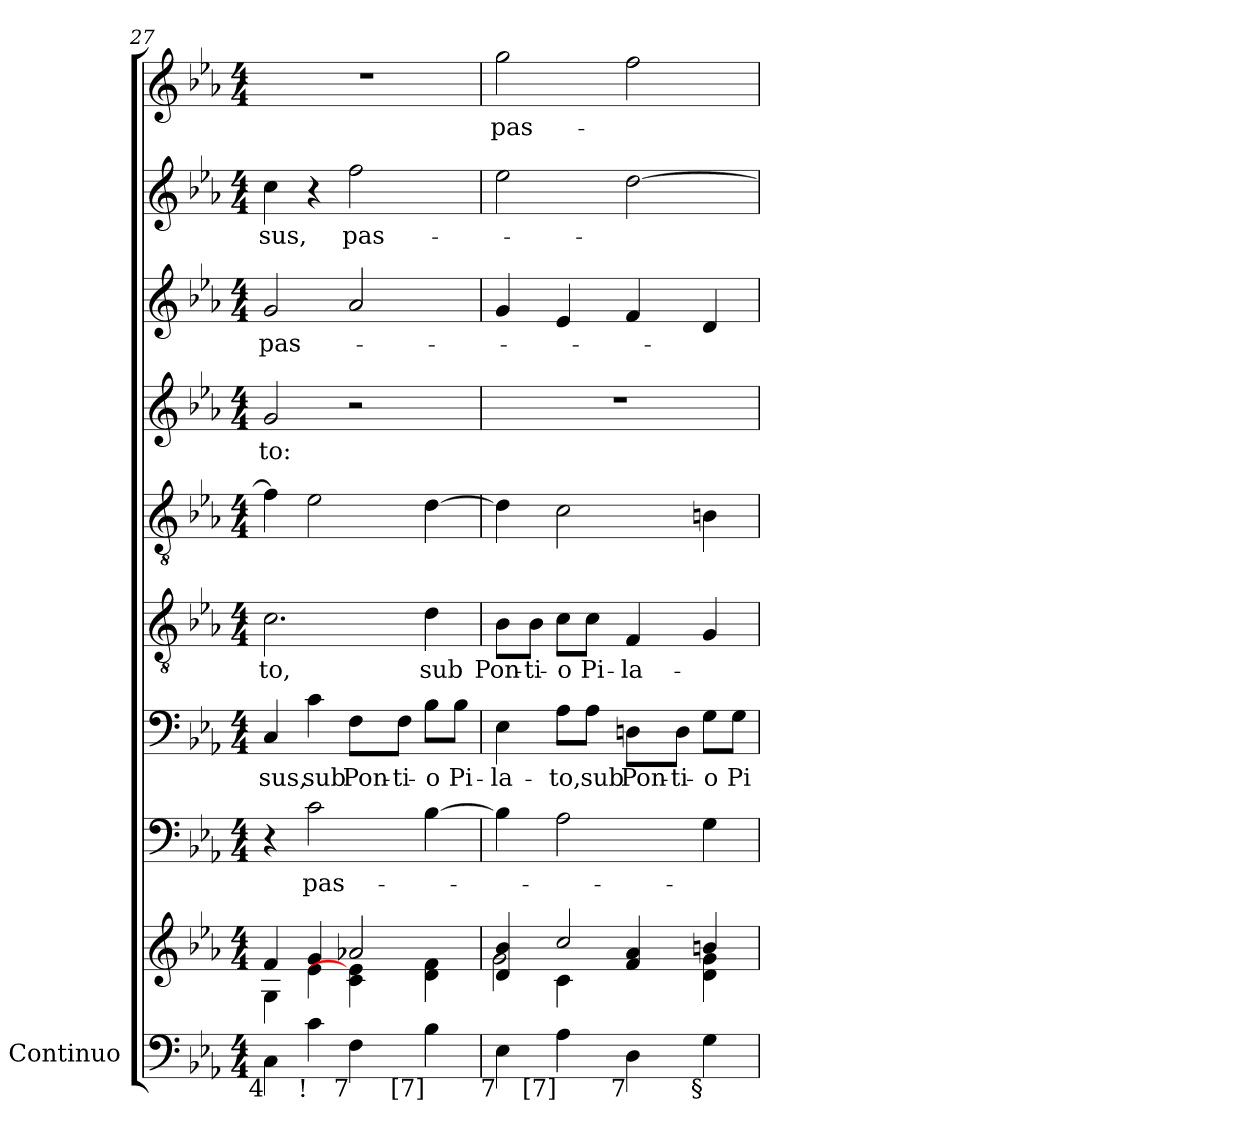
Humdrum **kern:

**kern	**kern	**kern	**text	**kern	**text	**kern	**text	**kern	**kern	**text	**kern	**text	**kern	**text	**kern	**text
*part9	*part9	*part8	*part8	*part7	*part7	*part6	*part6	*part5	*part4	*part4	*part3	*part3	*part2	*part2	*part1	*part1
*staff10	*staff9	*staff8	*staff8	*staff7	*staff7	*staff6	*staff6	*staff5	*staff4	*staff4	*staff3	*staff3	*staff2	*staff2	*staff1	*staff1
*I"Continuo	*	*	*	*	*	*	*	*	*	*	*	*	*	*	*	*
*clefF4	*clefG2	*clefF4	*	*clefF4	*	*clefGv2	*	*clefGv2	*clefG2	*	*clefG2	*	*clefG2	*	*clefG2	*
*k[b-e-a-]	*k[b-e-a-]	*k[b-e-a-]	*	*k[b-e-a-]	*	*k[b-e-a-]	*	*k[b-e-a-]	*k[b-e-a-]	*	*k[b-e-a-]	*	*k[b-e-a-]	*	*k[b-e-a-]	*
*c:	*c:	*c:	*	*c:	*	*c:	*	*c:	*c:	*	*c:	*	*c:	*	*c:	*
*M4/4	*M4/4	*M4/4	*	*M4/4	*	*M4/4	*	*M4/4	*M4/4	*	*M4/4	*	*M4/4	*	*M4/4	*
=27	=27	=27	=27	=27	=27	=27	=27	=27	=27	=27	=27	=27	=27	=27	=27	=27
*^	*^	*	*	*	*	*	*	*	*	*	*	*	*	*	*	*
!	!	!	!	!	!	!	!LO:LY:b:color=#000000	!	!	!	!	!	!	!	!	!	!	!
!	!	!	!	!	!	!	!	!	!LO:LY:b:color=#000000	!	!	!	!	!	!	!	!	!
!	!	!	!	!	!	!	!	!	!	!	!	!LO:LY:b:color=#000000	!	!	!	!	!	!
!	!	!	!	!	!	!	!	!	!	!	!	!	!	!LO:LY:b:color=#000000	!	!	!	!
!LO:TX:b:rj:t=4	!	!	!	!	!	!	!	!	!	!	!	!	!	!	!	!	!	!
!	!	!	!	!	!	!	!	!	!	!	!	!	!	!	!	!LO:LY:b:color=#000000	!	!
2ryy	4Ci\	4fi/	4Gi\	4r	.	4Ci/	-sus,	2.ci\	-to,	4fi\]	2gi/	-to:	2gi/	pas-	4cci\	-sus,	1r	.
!	!	!	!	!	!LO:LY:b:color=#000000	!	!	!	!	!	!	!	!	!	!	!	!	!
!	!LO:TX:b:rj:t=!	!	!	!	!	!	!	!	!	!	!	!	!	!	!	!	!	!
!	!	!	!	!	!	!	!LO:LY:b:color=#000000	!	!	!	!	!	!	!	!	!	!	!
.	4ci\	4gi/	4e-i\	2ci\	pas-	4ci\	sub	.	.	2e-i\	.	.	.	.	4r	.	.	.
!	!	!	!	!	!	!	!LO:LY:b:color=#000000	!	!	!	!	!	!	!	!	!	!	!
!LO:TX:b:rj:t=7	!	!	!	!	!	!	!	!	!	!	!	!	!	!	!	!	!	!
!	!	!	!	!	!	!	!	!	!	!	!	!	!	!	!	!LO:LY:b:color=#000000	!	!
2ryy	4Fi\	2a-Xi/	4ci\ 4e-i]	.	.	8Fi\L	Pon-	.	.	.	2r	.	2a-i/	.	2ffi\	pas-	.	.
!	!	!	!	!	!	!	!LO:LY:b:color=#000000	!	!	!	!	!	!	!	!	!	!	!
.	.	.	.	.	.	8Fi\J	-ti-	.	.	.	.	.	.	.	.	.	.	.
!	!	!	!	!	!	!	!LO:LY:b:color=#000000	!	!	!	!	!	!	!	!	!	!	!
!	!LO:TX:b:rj:t=[7]	!	!	!	!	!	!	!	!	!	!	!	!	!	!	!	!	!
!	!	!	!	!	!	!	!	!	!LO:LY:b:color=#000000	!	!	!	!	!	!	!	!	!
.	4B-i\	.	4di\ 4fi	[4B-i\	.	8B-i\L	-o	4di\	sub	[4di\	.	.	.	.	.	.	.	.
!	!	!	!	!	!	!	!LO:LY:b:color=#000000	!	!	!	!	!	!	!	!	!	!	!
.	.	.	.	.	.	8B-i\J	Pi-	.	.	.	.	.	.	.	.	.	.	.
=28	=28	=28	=28	=28	=28	=28	=28	=28	=28	=28	=28	=28	=28	=28	=28	=28	=28	=28
*	*	*	*^	*	*	*	*	*	*	*	*	*	*	*	*	*	*	*
!	!	!	!	!	!	!	!	!LO:LY:b:color=#000000	!	!	!	!	!	!	!	!	!	!	!
!	!	!	!	!	!	!	!	!	!	!LO:LY:b:color=#000000	!	!	!	!	!	!	!	!	!
!LO:TX:b:rj:t=7	!	!	!	!	!	!	!	!	!	!	!	!	!	!	!	!	!	!	!
!	!	!	!	!	!	!	!	!	!	!	!	!	!	!	!	!	!	!	!LO:LY:b:color=#000000
1ryy	4E-i\	4di/ 4b-i	2gi\	4ryy	4B-i\]	.	4E-i\	-la-	8B-i\L	Pon-	4di\]	1r	.	4gi/	.	2ee-i\	.	2ggi\	pas-
!	!	!	!	!	!	!	!	!	!	!LO:LY:b:color=#000000	!	!	!	!	!	!	!	!	!
.	.	.	.	.	.	.	.	.	8B-i\J	-ti-	.	.	.	.	.	.	.	.	.
!	!	!	!	!	!	!	!	!LO:LY:b:color=#000000	!	!	!	!	!	!	!	!	!	!	!
!	!LO:TX:b:rj:t=[7]	!	!	!	!	!	!	!	!	!	!	!	!	!	!	!	!	!	!
!	!	!	!	!	!	!	!	!	!	!LO:LY:b:color=#000000	!	!	!	!	!	!	!	!	!
.	4A-i\	2cci/	.	4ci\	2A-i\	.	8A-i\L	-to,	8ci\L	-o	2ci\	.	.	4e-i/	.	.	.	.	.
!	!	!	!	!	!	!	!	!LO:LY:b:color=#000000	!	!	!	!	!	!	!	!	!	!	!
!	!	!	!	!	!	!	!	!	!	!LO:LY:b:color=#000000	!	!	!	!	!	!	!	!	!
.	.	.	.	.	.	.	8A-i\J	sub	8ci\J	Pi-	.	.	.	.	.	.	.	.	.
!	!	!	!	!	!	!	!	!LO:LY:b:color=#000000	!	!	!	!	!	!	!	!	!	!	!
!	!LO:TX:b:rj:t=7	!	!	!	!	!	!	!	!	!	!	!	!	!	!	!	!	!	!
!	!	!	!	!	!	!	!	!	!	!LO:LY:b:color=#000000	!	!	!	!	!	!	!	!	!
.	4Di\	.	4fi/ 4a-i	2ryy	.	.	8Dni\L	Pon-	4Fi/	-la-	.	.	.	4fi/	.	[2ddi\	.	2ffi\	.
!	!	!	!	!	!	!	!	!LO:LY:b:color=#000000	!	!	!	!	!	!	!	!	!	!	!
.	.	.	.	.	.	.	8Di\J	-ti-	.	.	.	.	.	.	.	.	.	.	.
!	!LO:TX:b:rj:t=§	!	!	!	!	!	!	!	!	!	!	!	!	!	!	!	!	!	!
!	!	!	!	!	!	!	!	!LO:LY:b:color=#000000	!	!	!	!	!	!	!	!	!	!	!
.	4Gi\	4bni/	4di\ 4gi	.	4Gi\	.	8Gi\L	-o	4Gi/	.	4Bni\	.	.	4di/	.	.	.	.	.
!	!	!	!	!	!	!	!	!LO:LY:b:color=#000000	!	!	!	!	!	!	!	!	!	!	!
.	.	.	.	.	.	.	8Gi\J	Pi-	.	.	.	.	.	.	.	.	.	.	.
*v	*v	*	*	*	*	*	*	*	*	*	*	*	*	*	*	*	*	*	*
*	*v	*v	*v	*	*	*	*	*	*	*	*	*	*	*	*	*	*	*
=	=	=	=	=	=	=	=	=	=	=	=	=	=	=	=	=
*-	*-	*-	*-	*-	*-	*-	*-	*-	*-	*-	*-	*-	*-	*-	*-	*-
